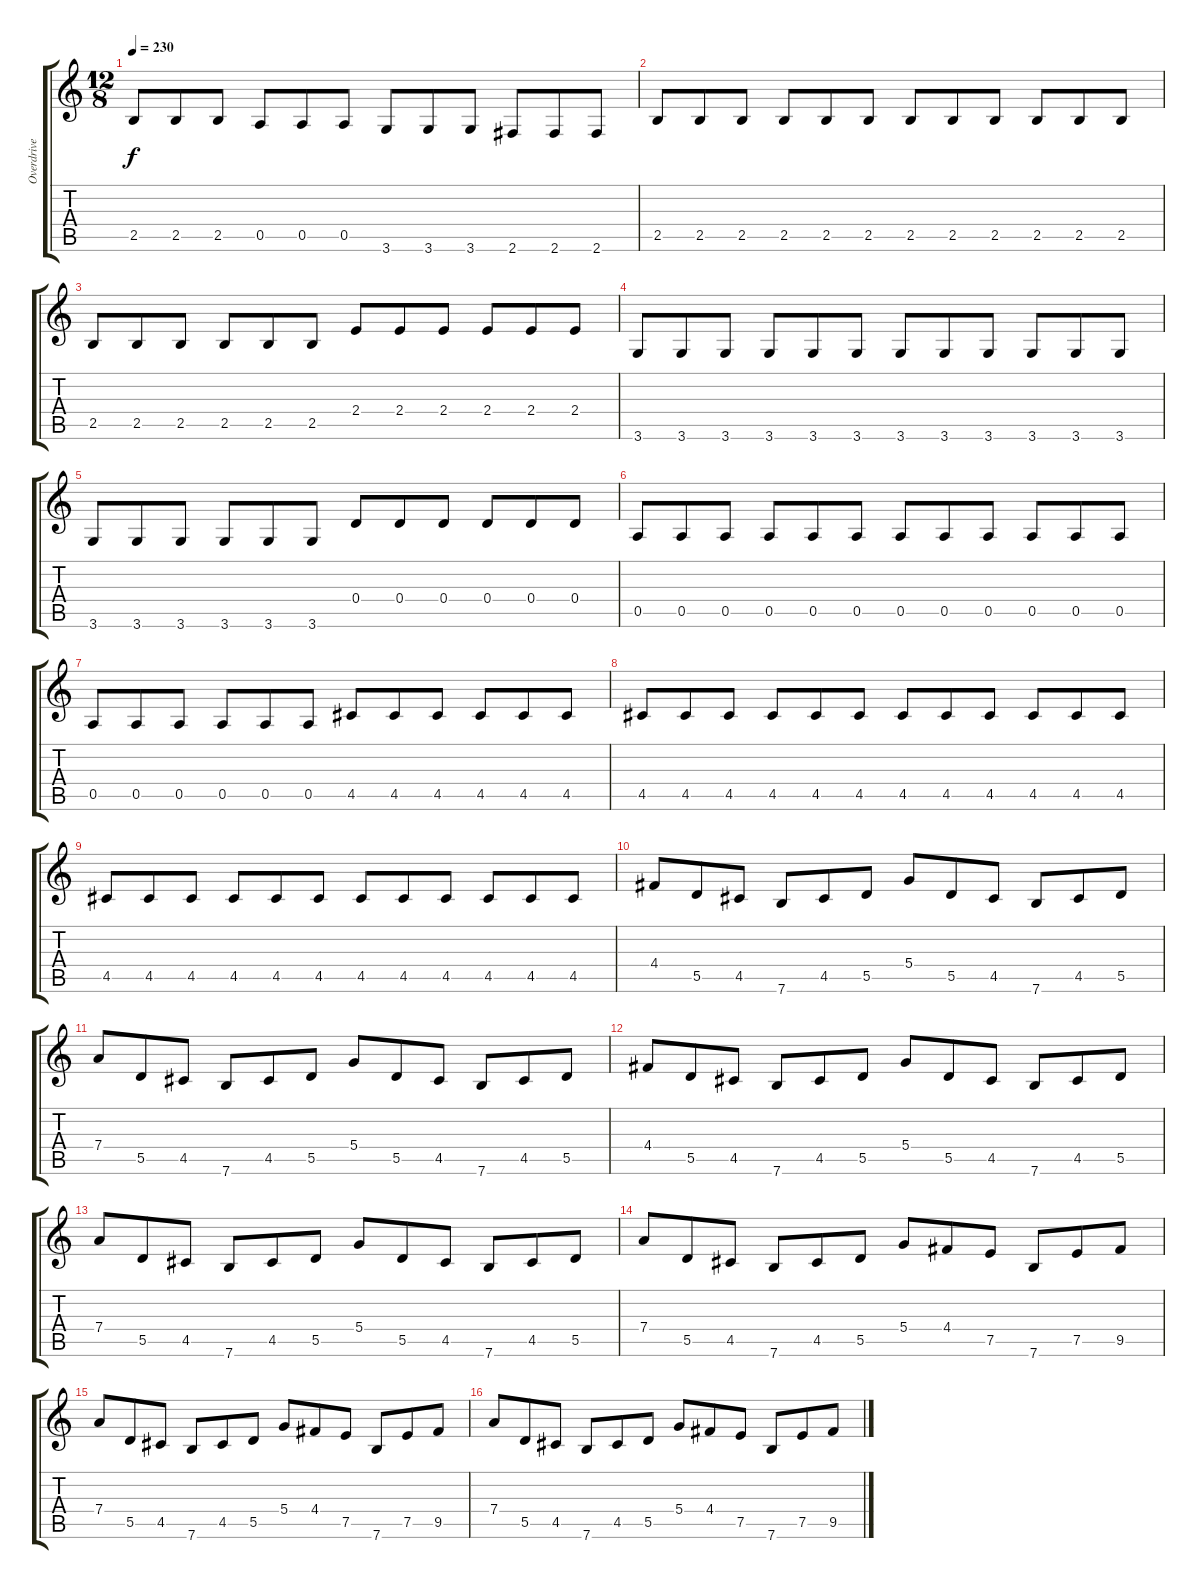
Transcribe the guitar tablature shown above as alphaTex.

\track ("Overdrive" "Overdrive") {instrument overdrivenguitar}
\staff {score tabs}
\tuning (E4 B3 G3 D3 A2 E2) {hide}
\ts (12 8)
\tempo 230
\clef g2
\ks c
2.5.8{dy f} 2.5.8 2.5.8 0.5.8 0.5.8 0.5.8 3.6.8 3.6.8 3.6.8 2.6.8 2.6.8 2.6.8 |
2.5.8 2.5.8 2.5.8 2.5.8 2.5.8 2.5.8 2.5.8 2.5.8 2.5.8 2.5.8 2.5.8 2.5.8 |
2.5.8 2.5.8 2.5.8 2.5.8 2.5.8 2.5.8 2.4.8 2.4.8 2.4.8 2.4.8 2.4.8 2.4.8 |
3.6.8 3.6.8 3.6.8 3.6.8 3.6.8 3.6.8 3.6.8 3.6.8 3.6.8 3.6.8 3.6.8 3.6.8 |
3.6.8 3.6.8 3.6.8 3.6.8 3.6.8 3.6.8 0.4.8 0.4.8 0.4.8 0.4.8 0.4.8 0.4.8 |
0.5.8 0.5.8 0.5.8 0.5.8 0.5.8 0.5.8 0.5.8 0.5.8 0.5.8 0.5.8 0.5.8 0.5.8 |
0.5.8 0.5.8 0.5.8 0.5.8 0.5.8 0.5.8 4.5.8 4.5.8 4.5.8 4.5.8 4.5.8 4.5.8 |
4.5.8 4.5.8 4.5.8 4.5.8 4.5.8 4.5.8 4.5.8 4.5.8 4.5.8 4.5.8 4.5.8 4.5.8 |
4.5.8 4.5.8 4.5.8 4.5.8 4.5.8 4.5.8 4.5.8 4.5.8 4.5.8 4.5.8 4.5.8 4.5.8 |
4.4.8 5.5.8 4.5.8 7.6.8 4.5.8 5.5.8 5.4.8 5.5.8 4.5.8 7.6.8 4.5.8 5.5.8 |
7.4.8 5.5.8 4.5.8 7.6.8 4.5.8 5.5.8 5.4.8 5.5.8 4.5.8 7.6.8 4.5.8 5.5.8 |
4.4.8 5.5.8 4.5.8 7.6.8 4.5.8 5.5.8 5.4.8 5.5.8 4.5.8 7.6.8 4.5.8 5.5.8 |
7.4.8 5.5.8 4.5.8 7.6.8 4.5.8 5.5.8 5.4.8 5.5.8 4.5.8 7.6.8 4.5.8 5.5.8 |
7.4.8 5.5.8 4.5.8 7.6.8 4.5.8 5.5.8 5.4.8 4.4.8 7.5.8 7.6.8 7.5.8 9.5.8 |
7.4.8 5.5.8 4.5.8 7.6.8 4.5.8 5.5.8 5.4.8 4.4.8 7.5.8 7.6.8 7.5.8 9.5.8 |
7.4.8 5.5.8 4.5.8 7.6.8 4.5.8 5.5.8 5.4.8 4.4.8 7.5.8 7.6.8 7.5.8 9.5.8
